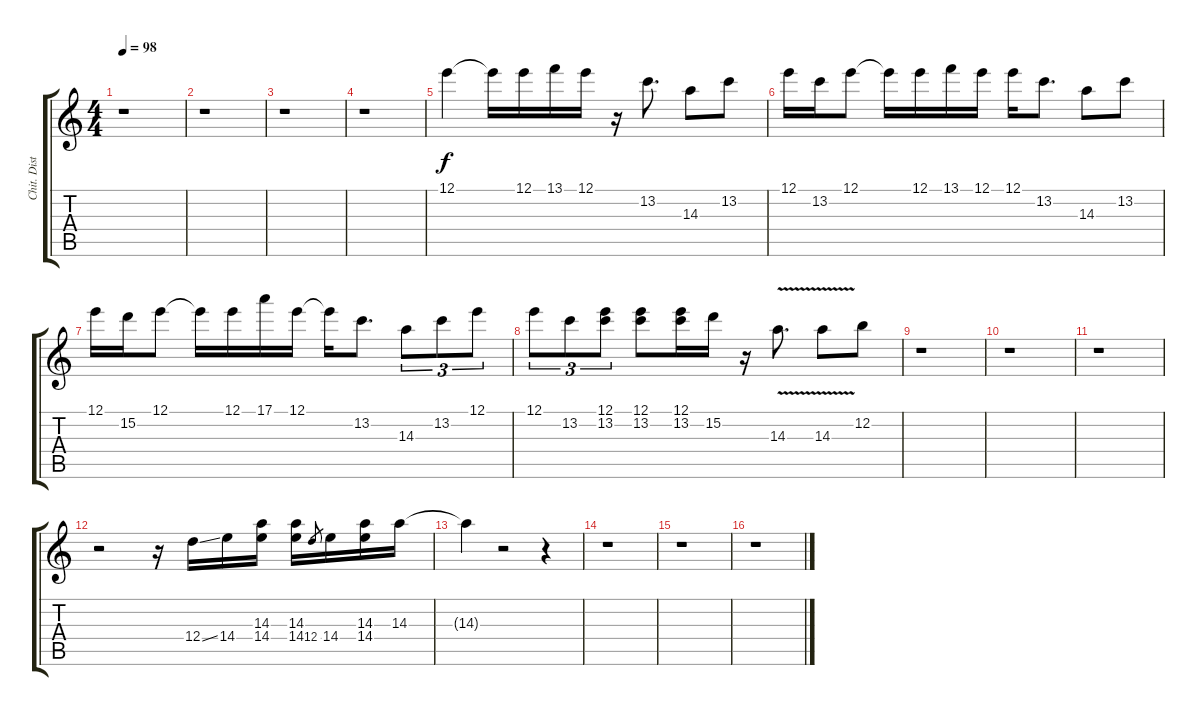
\track ("Chit. Distorta" "Chit. Dist") {instrument distortionguitar}
\staff {score tabs}
\tuning (E4 B3 G3 D3 A2 E2) {hide}
\ts (4 4)
\tempo 98
\clef g2
\ks c
r.1{dy f} |
r.1 |
r.1 |
r.1 |
12.1.4 12.1{t}.16 12.1.16 13.1.16 12.1.16 r.16 13.2.8{d} 14.3.8 13.2.8 |
12.1.16 13.2.16 12.1.8 12.1{t}.16 12.1.16 13.1.16 12.1.16 12.1.16 13.2.8{d} 14.3.8 13.2.8 |
12.1.16 15.2.16 12.1.8 12.1{t}.16 12.1.16 17.1.16 12.1.16 12.1{t}.16 13.2.8{d} 14.3.8{tu (3 2)} 13.2.8{tu (3 2)} 12.1.8{tu (3 2)} |
12.1.8{tu (3 2)} 13.2.8{tu (3 2)} (12.1 13.2).8{tu (3 2)} (12.1 13.2).8 (12.1 13.2).16 15.2.16 r.16 14.3{v}.8{d} 14.3{v}.8 12.2.8 |
r.1 |
r.1 |
r.1 |
r.2 r.16 12.4{ss}.16 14.4.16 (14.3 14.4).16 (14.3 14.4).16 12.4.8{gr} 14.4.16 (14.3 14.4).16 14.3.16 |
14.3{t}.4 r.2 r.4 |
r.1 |
r.1 |
r.1
